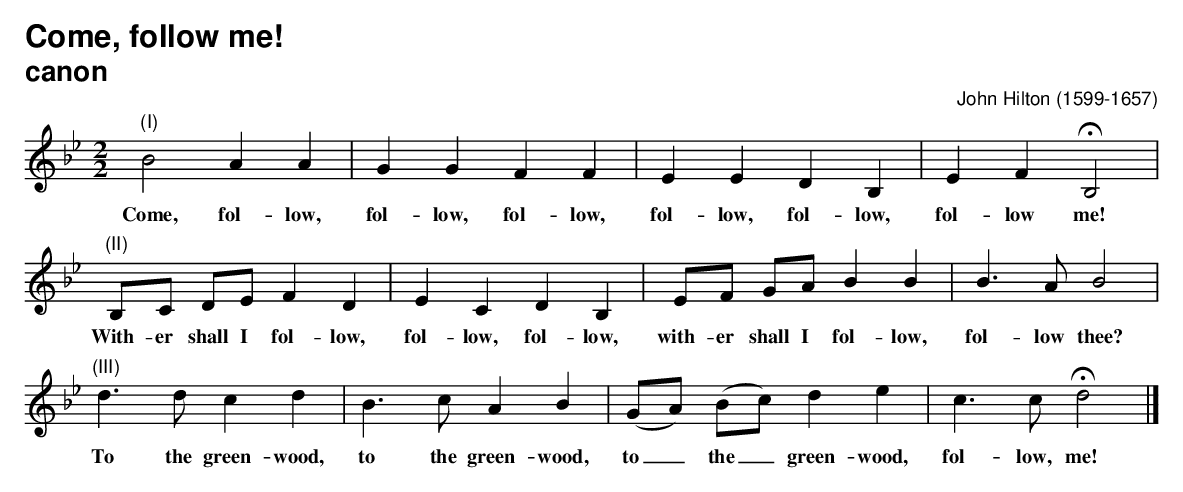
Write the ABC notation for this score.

X:1
T:Come, follow me!
T:canon
C:John Hilton (1599-1657)
L:1/4
M:2/2
K:Bb
"(I)"  B2 A A | G G F F | E E D B, | E F !fermata!B,2 |$ "(II)" B,/C/ D/E/ F D | E C D B, | E/F/ G/A/ B B |
w: Come, fol- low,|fol- low, fol- low,|fol- low, fol- low,|fol- low me!|With- er shall I fol- low,|fol- low, fol- low,|with- er shall I fol- low,|
B3/2 A/ B2 |$ "(III)" d3/2 d/ c d | B3/2 c/ A B | (G/A/) (B/c/) d e | c3/2 c/ !fermata!d2 |]
w: fol- low thee?|To the green- wood,|to the green- wood,|to _ the _ green- wood,|fol- low, me!|
